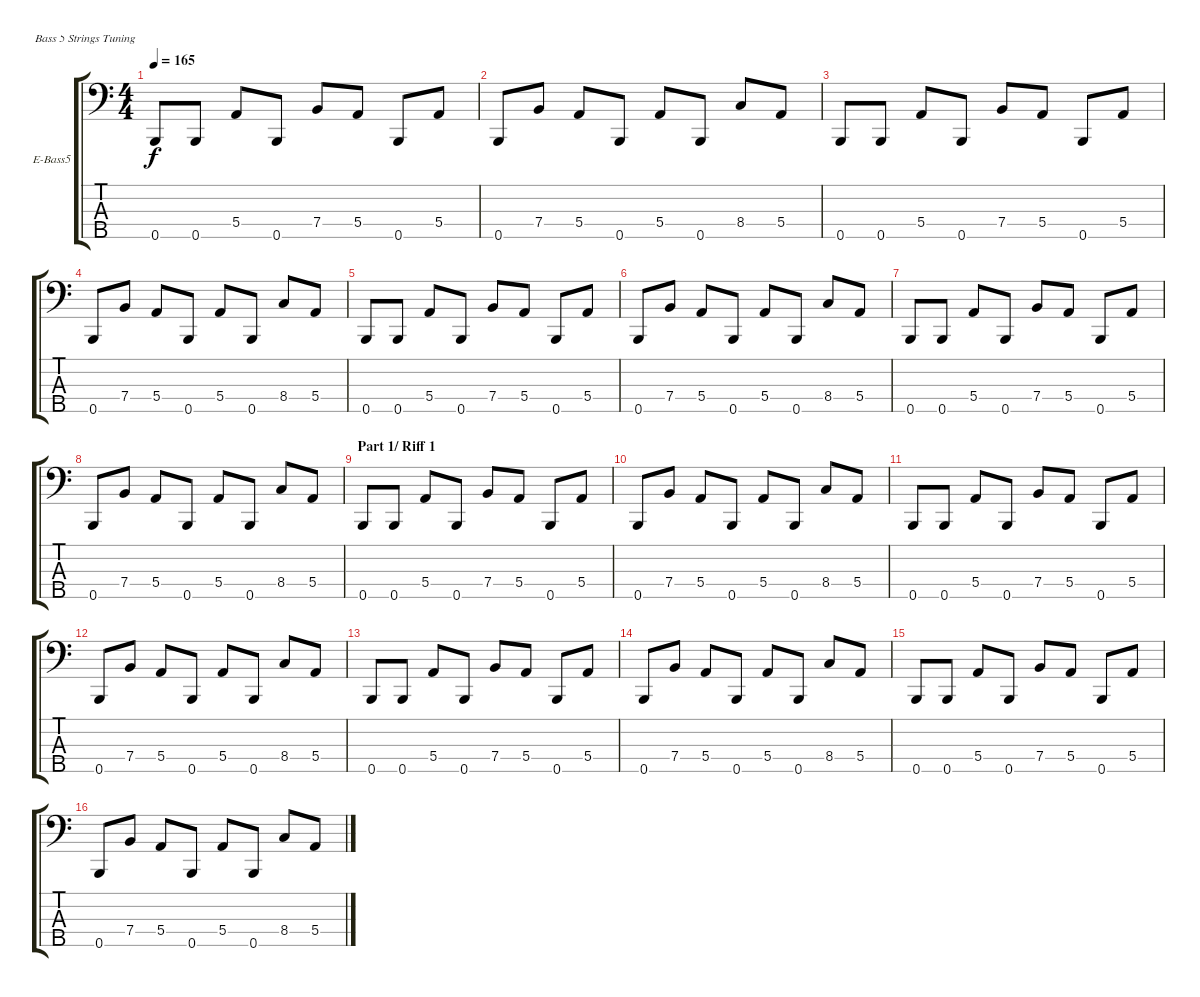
\bracketExtendMode groupsimilarinstruments
\firstSystemTrackNameOrientation horizontal
\otherSystemsTrackNameOrientation horizontal
\track ("Bass" "E-Bass5") {instrument electricbassfinger}
\staff {score tabs}
\tuning (G2 D2 A1 E1 B0)
\ts (4 4)
\tempo 165
\clef f4
\scale
0.333333
\ks c
0.5.8{dy f} 0.5.8 5.4.8 0.5.8 7.4.8 5.4.8 0.5.8 5.4.8 |
\scale
0.333333 0.5.8 7.4.8 5.4.8 0.5.8 5.4.8 0.5.8 8.4.8 5.4.8 |
\scale
0.333333 0.5.8 0.5.8 5.4.8 0.5.8 7.4.8 5.4.8 0.5.8 5.4.8 |
\scale
0.333333 0.5.8 7.4.8 5.4.8 0.5.8 5.4.8 0.5.8 8.4.8 5.4.8 |
\scale
0.333333 0.5.8 0.5.8 5.4.8 0.5.8 7.4.8 5.4.8 0.5.8 5.4.8 |
\scale
0.333333 0.5.8 7.4.8 5.4.8 0.5.8 5.4.8 0.5.8 8.4.8 5.4.8 |
\scale
0.333333 0.5.8 0.5.8 5.4.8 0.5.8 7.4.8 5.4.8 0.5.8 5.4.8 |
\scale
0.333333 0.5.8 7.4.8 5.4.8 0.5.8 5.4.8 0.5.8 8.4.8 5.4.8 |
\section ("" "Part 1/ Riff 1")
\scale
0.333333 0.5.8 0.5.8 5.4.8 0.5.8 7.4.8 5.4.8 0.5.8 5.4.8 |
\scale
0.333333 0.5.8 7.4.8 5.4.8 0.5.8 5.4.8 0.5.8 8.4.8 5.4.8 |
\scale
0.333333 0.5.8 0.5.8 5.4.8 0.5.8 7.4.8 5.4.8 0.5.8 5.4.8 |
\scale
0.333333 0.5.8 7.4.8 5.4.8 0.5.8 5.4.8 0.5.8 8.4.8 5.4.8 |
\scale
0.333333 0.5.8 0.5.8 5.4.8 0.5.8 7.4.8 5.4.8 0.5.8 5.4.8 |
\scale
0.333333 0.5.8 7.4.8 5.4.8 0.5.8 5.4.8 0.5.8 8.4.8 5.4.8 |
\scale
0.333333 0.5.8 0.5.8 5.4.8 0.5.8 7.4.8 5.4.8 0.5.8 5.4.8 |
\scale
0.333333 0.5.8 7.4.8 5.4.8 0.5.8 5.4.8 0.5.8 8.4.8 5.4.8
